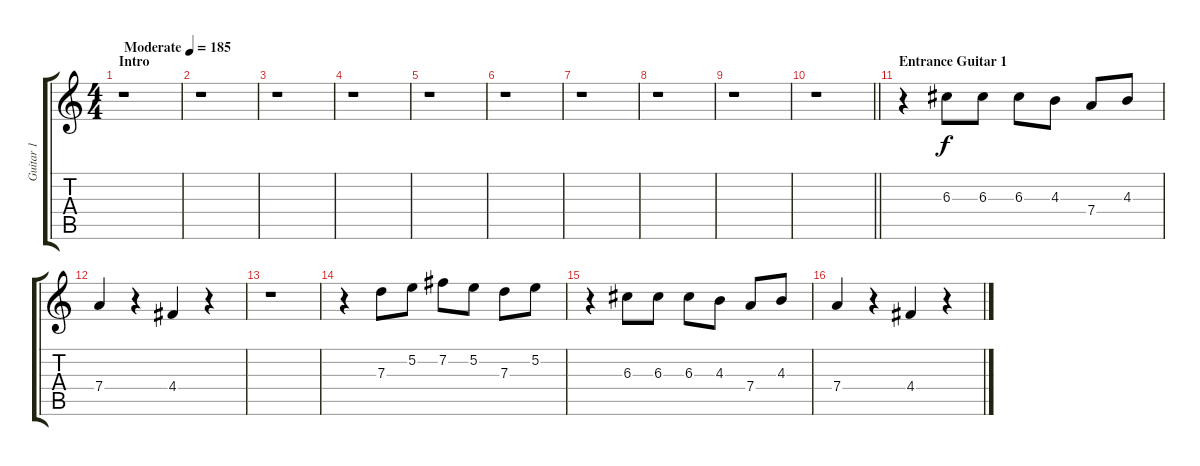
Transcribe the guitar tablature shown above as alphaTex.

\track ("Guitar 1" "Guitar 1") {instrument overdrivenguitar}
\staff {score tabs}
\tuning (E4 B3 G3 D3 A2 E2) {hide}
\ts (4 4)
\section ("" "Intro")
\tempo (185 "Moderate")
\clef g2
\ks c
r.1{dy f instrument overdrivenguitar} |
r.1 |
r.1 |
r.1 |
r.1 |
r.1 |
r.1 |
r.1 |
r.1 |
\barLineRight lightlight
r.1 |
\section ("" "Entrance Guitar 1")
r.4 6.3.8 6.3.8 6.3.8 4.3.8 7.4.8 4.3.8 |
7.4.4 r.4 4.4.4 r.4 |
r.1 |
r.4 7.3.8 5.2.8 7.2.8 5.2.8 7.3.8 5.2.8 |
r.4 6.3.8 6.3.8 6.3.8 4.3.8 7.4.8 4.3.8 |
7.4.4 r.4 4.4.4 r.4
